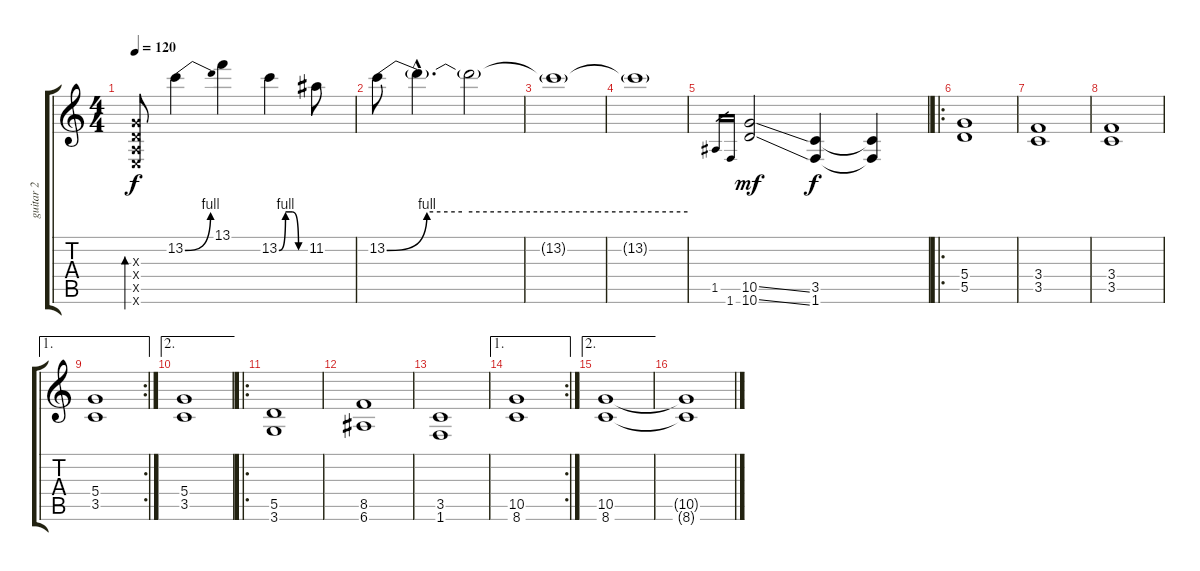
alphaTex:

\track ("guitar 2" "guitar 2") {instrument distortionguitar}
\staff {score tabs}
\tuning (E4 B3 G3 D3 A2 E2) {hide}
\ts (4 4)
\tempo 120
\clef g2
\ks c
(0.3{x} 0.4{x} 0.5{x} 0.6{x}).8{bd 480 dy f} 13.2{be (bend 0 0 60 4)}.4 13.1.4 13.2{be (custom 0 0 15 4 30 4 45 0 60 0)}.4 11.2.8 |
13.2{be (custom 0 0 8 4 15 4 30 4 60 4)}.8 13.2{hac t}.4{d} 13.2{t}.2 |
13.2{t}.1 |
13.2{t}.1 |
1.5.16{gr} 1.6.16{gr} (10.5{ss} 10.6{ss}).2{dy mf} (3.5 1.6).4{dy f} (3.5{t} 1.6{t}).4 |
\ro
(5.4 5.5).1{instrument distortionguitar} |
(3.4 3.5).1 |
(3.4 3.5).1 |
\ae 1
\rc 2
(5.4 3.5).1 |
\ae 2
(5.4 3.5).1 |
\ro
\section ("" "")
(5.5 3.6).1 |
(8.5 6.6).1 |
(3.5 1.6).1 |
\ae 1
\rc 2
(10.5 8.6).1 |
\ae 2
(10.5 8.6).1 |
(10.5{t} 8.6{t}).1
